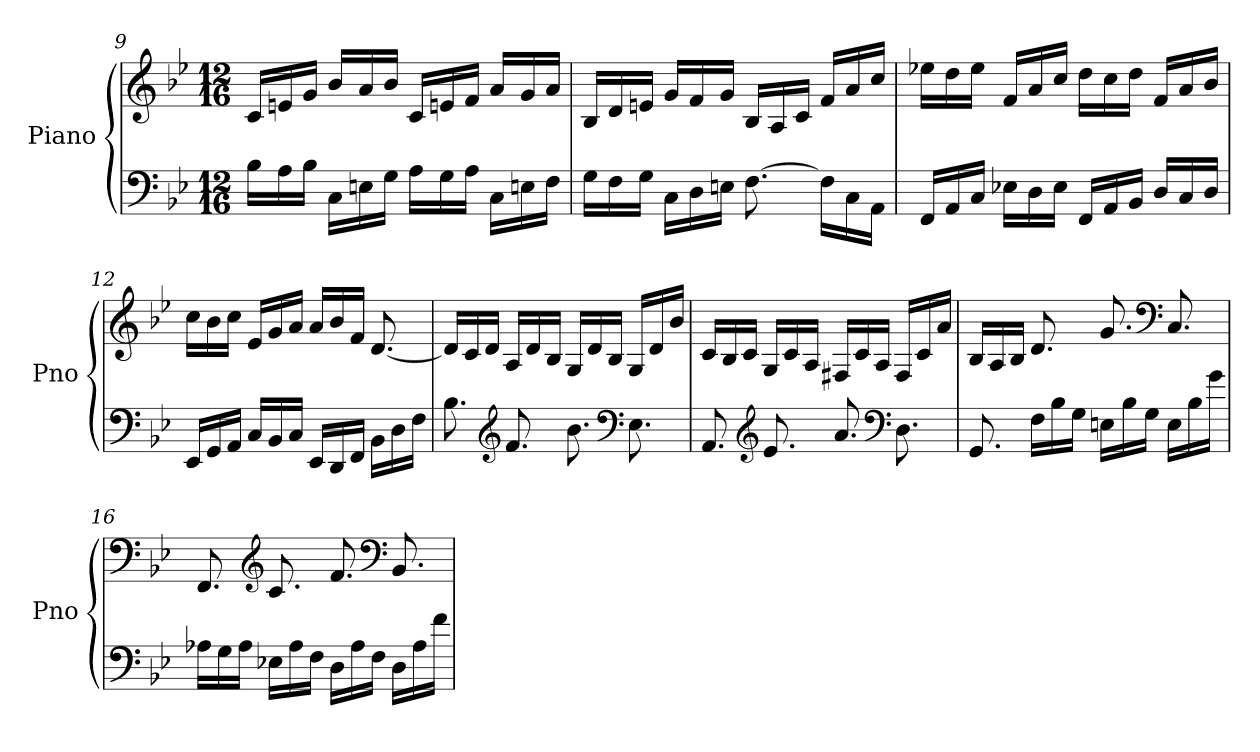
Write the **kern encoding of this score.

**kern	**kern
*part1	*part1
*staff2	*staff1
*I"Piano	*
*I'Pno	*
*clefF4	*clefG2
*k[b-e-]	*k[b-e-]
*M12/16	*M12/16
=9	=9
16B-\LL	16c/LL
16A\	16en/
16B-\JJ	16g/JJ
16C\LL	16b-/LL
16En\	16a/
16G\JJ	16b-/JJ
16A\LL	16c/LL
16G\	16en/
16A\JJ	16f/JJ
16C\LL	16a/LL
16En\	16g/
16F\JJ	16a/JJ
!!LO:LB:g=z
=10	=10
16G\LL	16B-/LL
16F\	16d/
16G\JJ	16en/JJ
16C\LL	16g/LL
16D\	16f/
16En\JJ	16g/JJ
[8.F\	16B-/LL
.	16A/
.	16c/JJ
16F\LL]	16f/LL
16C\	16a/
16AA\JJ	16cc/JJ
=11	=11
16FF/LL	16ee-X\LL
16AA/	16dd\
16C/JJ	16ee-\JJ
16E-X\LL	16f/LL
16D\	16a/
16E-\JJ	16cc/JJ
16FF/LL	16dd\LL
16AA/	16cc\
16BB-/JJ	16dd\JJ
16D/LL	16f/LL
16C/	16a/
16D/JJ	16b-/JJ
=12	=12
16EE-/LL	16cc\LL
16GG/	16b-\
16AA/JJ	16cc\JJ
16C/LL	16e-/LL
16BB-/	16g/
16C/JJ	16a/JJ
16EE-/LL	16a/LL
16DD/	16b-/
16FF/JJ	16f/JJ
16BB-\LL	[8.d/
16D\	.
16F\JJ	.
=13	=13
8.B-\	16d/LL]
.	16c/
.	16d/JJ
*clefG2	*
8.f/	16A/LL
.	16d/
.	16B-/JJ
8.b-\	16G/LL
.	16d/
.	16B-/JJ
*clefF4	*
8.E-\	16G/LL
.	16d/
.	16b-/JJ
!!LO:LB:g=z
=14	=14
8.AA/	16c/LL
.	16B-/
.	16c/JJ
*clefG2	*
8.e-/	16G/LL
.	16c/
.	16A/JJ
8.a/	16F#X/LL
.	16c/
.	16A/JJ
*clefF4	*
8.D\	16F#/LL
.	16c/
.	16a/JJ
=15	=15
8.GG/	16B-/LL
.	16A/
.	16B-/JJ
16F\LL	8.d/
16B-\	.
16G\JJ	.
16En\LL	8.g/
16B-\	.
16G\JJ	.
*	*clefF4
16E\LL	8.C/
16B-\	.
16g\JJ	.
=16	=16
16A-X\LL	8.FF/
16G\	.
16A-\JJ	.
*	*clefG2
16E-X\LL	8.c/
16A-\	.
16F\JJ	.
16D\LL	8.f/
16A-\	.
16F\JJ	.
*	*clefF4
16D\LL	8.BB-/
16A-\	.
16f\JJ	.
=	=
*-	*-
